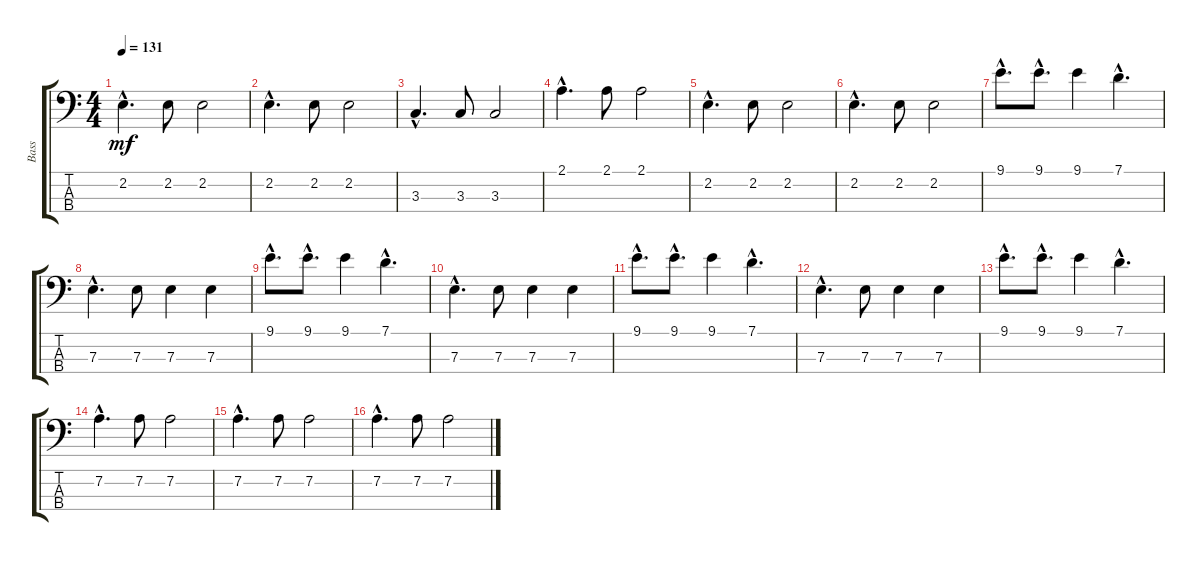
\track ("Bass" "Bass") {instrument electricbassfinger}
\staff {score tabs}
\tuning (G2 D2 A1 E1) {hide}
\ts (4 4)
\tempo 131
\clef f4
\ks c
2.2{hac}.4{d dy mf} 2.2.8 2.2.2 |
2.2{hac}.4{d} 2.2.8 2.2.2 |
3.3{hac}.4{d} 3.3.8 3.3.2 |
2.1{hac}.4{d} 2.1.8 2.1.2 |
2.2{hac}.4{d} 2.2.8 2.2.2 |
2.2{hac}.4{d} 2.2.8 2.2.2 |
9.1{hac}.8{d} 9.1{hac}.8{d} 9.1.4 7.1{hac}.4{d} |
7.3{hac}.4{d} 7.3.8 7.3.4 7.3.4 |
9.1{hac}.8{d} 9.1{hac}.8{d} 9.1.4 7.1{hac}.4{d} |
7.3{hac}.4{d} 7.3.8 7.3.4 7.3.4 |
9.1{hac}.8{d} 9.1{hac}.8{d} 9.1.4 7.1{hac}.4{d} |
7.3{hac}.4{d} 7.3.8 7.3.4 7.3.4 |
9.1{hac}.8{d} 9.1{hac}.8{d} 9.1.4 7.1{hac}.4{d} |
7.2{hac}.4{d} 7.2.8 7.2.2 |
7.2{hac}.4{d} 7.2.8 7.2.2 |
7.2{hac}.4{d} 7.2.8 7.2.2
